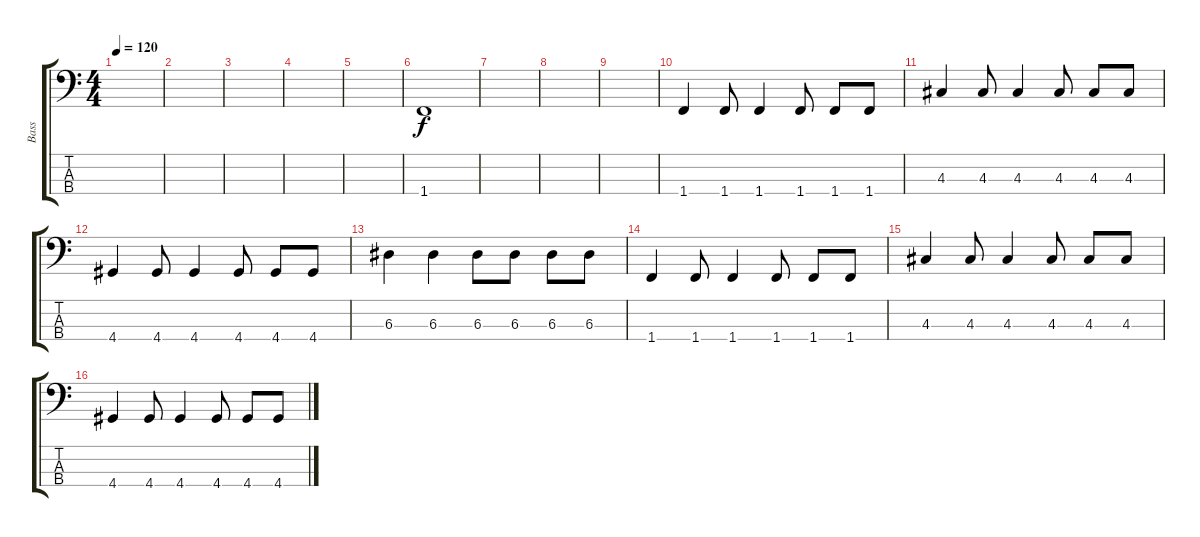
\track ("Bass" "Bass") {instrument electricbassfinger}
\staff {score tabs}
\tuning (G2 D2 A1 E1) {hide}
\ts (4 4)
\tempo 120
\tempo 110
\tempo 120
\clef f4
\ks c
|
|
|
|
|
1.4.1 |
|
|
|
1.4.4 1.4.8 1.4.4 1.4.8 1.4.8 1.4.8 |
4.3.4 4.3.8 4.3.4 4.3.8 4.3.8 4.3.8 |
4.4.4 4.4.8 4.4.4 4.4.8 4.4.8 4.4.8 |
6.3.4 6.3.4 6.3.8 6.3.8 6.3.8 6.3.8 |
1.4.4 1.4.8 1.4.4 1.4.8 1.4.8 1.4.8 |
4.3.4 4.3.8 4.3.4 4.3.8 4.3.8 4.3.8 |
4.4.4 4.4.8 4.4.4 4.4.8 4.4.8 4.4.8
